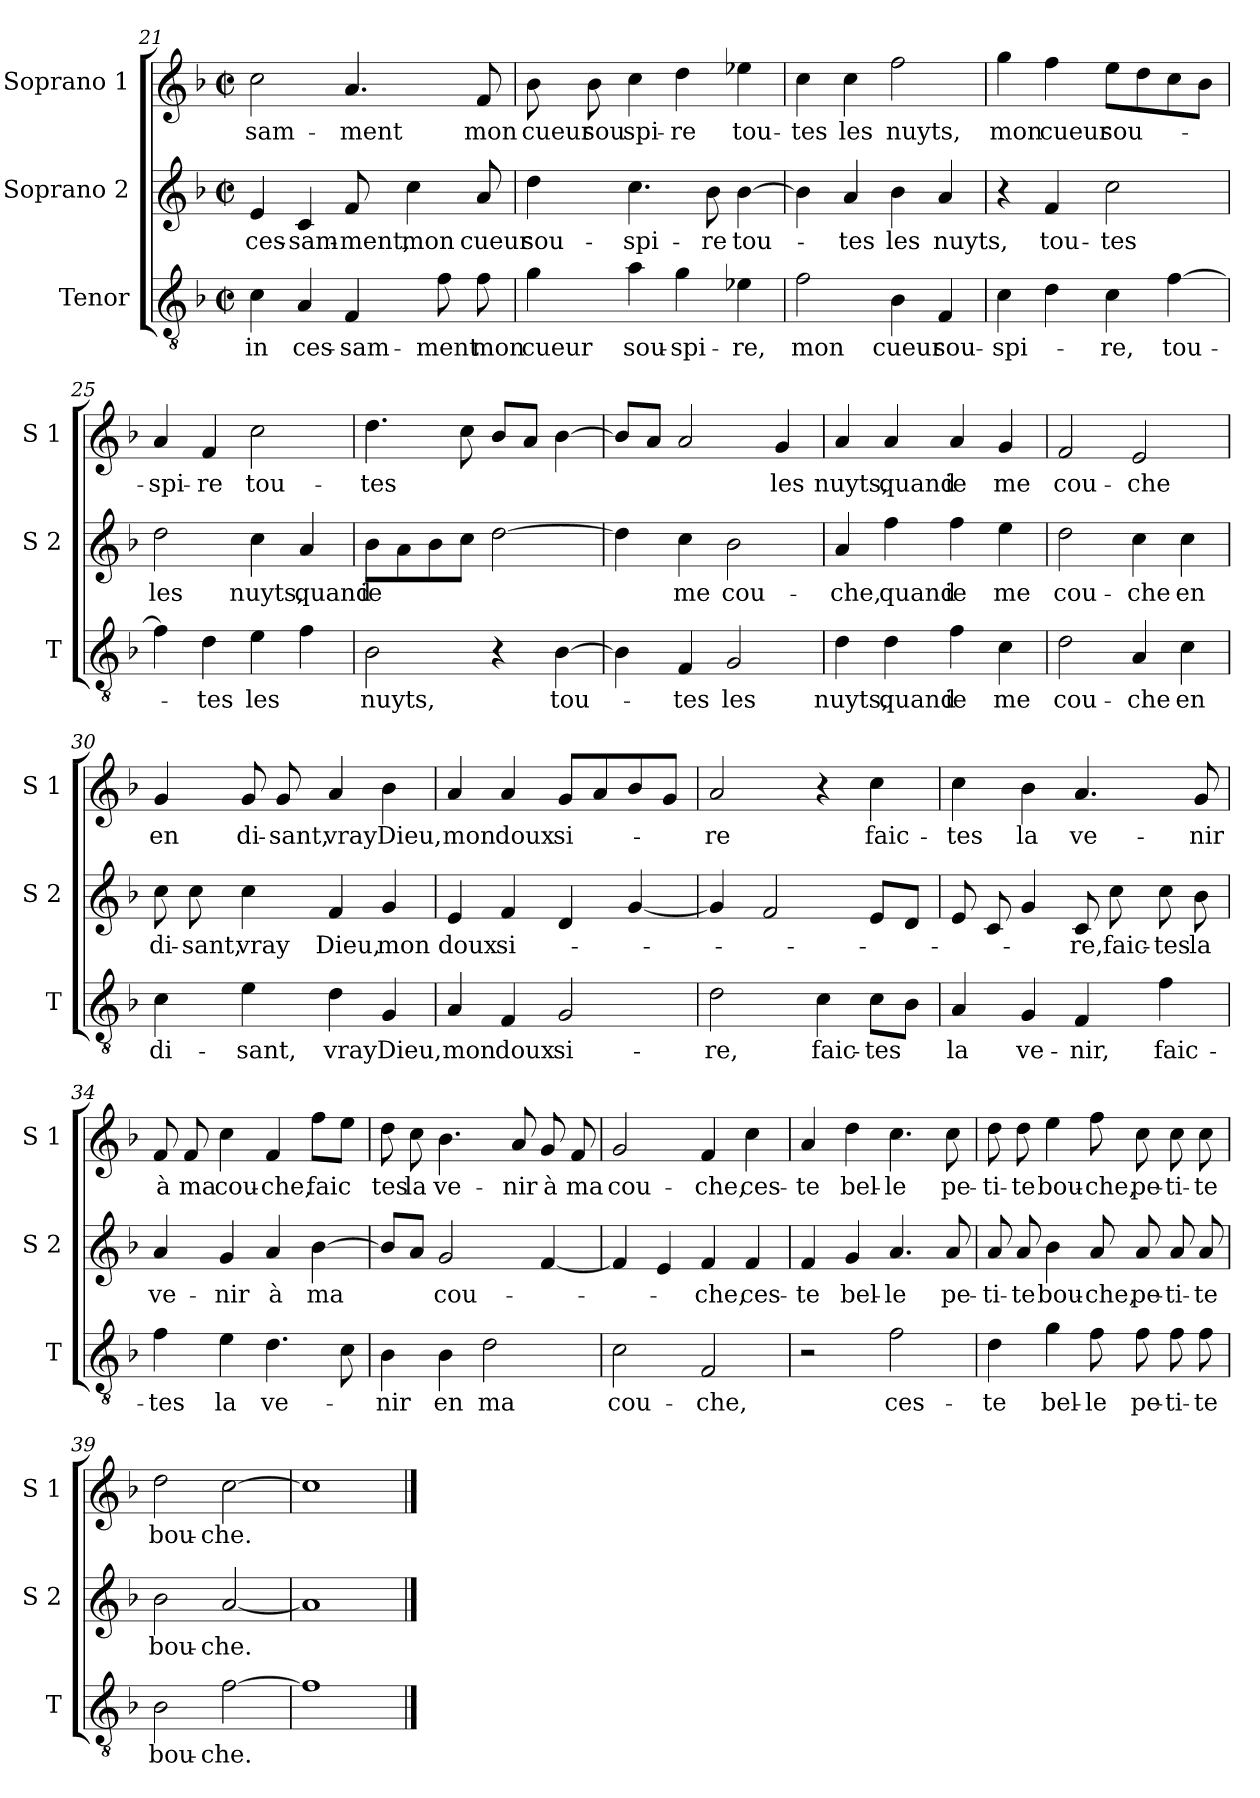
**kern	**text	**kern	**text	**kern	**text
*part3	*part3	*part2	*part2	*part1	*part1
*staff3	*staff3	*staff2	*staff2	*staff1	*staff1
*I"Tenor	*	*I"Soprano 2	*	*I"Soprano 1	*
*I'T	*	*I'S 2	*	*I'S 1	*
!!LO:LB:g=z
*clefGv2	*	*clefG2	*	*clefG2	*
*k[b-]	*	*k[b-]	*	*k[b-]	*
*F:	*	*F:	*	*F:	*
*M2/2	*	*M2/2	*	*M2/2	*
*met(c|)	*	*met(c|)	*	*met(c|)	*
=21	=21	=21	=21	=21	=21
!	!LO:LY:b	!	!LO:LY:b	!	!LO:LY:b
4c\	in	4e/	-ces-	2cc\	-sam-
!	!LO:LY:b	!	!LO:LY:b	!	!
4A/	ces-	4c/	-sam-	.	.
!	!LO:LY:b	!	!LO:LY:b	!	!LO:LY:b
4F/	-sam-	8f/	-ment,	4.a/	-ment
!	!	!	!LO:LY:b	!	!
.	.	4cc\	mon	.	.
!	!LO:LY:b	!	!	!	!
8f\	-ment	.	.	.	.
!	!LO:LY:b	!	!LO:LY:b	!	!LO:LY:b
8f\	mon	8a/	cueur	8f/	mon
=22	=22	=22	=22	=22	=22
!	!LO:LY:b	!	!LO:LY:b	!	!LO:LY:b
4g\	cueur	4dd\	sou-	8b-\	cueur
!	!	!	!	!	!LO:LY:b
.	.	.	.	8b-\	sou
!	!LO:LY:b	!	!LO:LY:b	!	!LO:LY:b
4a\	sou-	4.cc\	-spi-	4cc\	spi-
!	!LO:LY:b	!	!	!	!LO:LY:b
4g\	-spi-	.	.	4dd\	-re
!	!	!	!LO:LY:b	!	!
.	.	8b-\	-re	.	.
!	!LO:LY:b	!	!LO:LY:b	!	!LO:LY:b
4e-X\	-re,	[4b-\	tou-	4ee-X\	tou-
=23	=23	=23	=23	=23	=23
!	!LO:LY:b	!	!	!	!LO:LY:b
2f\	mon	4b-\]	.	4cc\	-tes
!	!	!	!LO:LY:b	!	!LO:LY:b
.	.	4a/	-tes	4cc\	les
!	!LO:LY:b	!	!LO:LY:b	!	!LO:LY:b
4B-\	cueur	4b-\	les	2ff\	nuyts,
!	!LO:LY:b	!	!LO:LY:b	!	!
4F/	sou-	4a/	nuyts,	.	.
=24	=24	=24	=24	=24	=24
!	!LO:LY:b	!	!	!	!LO:LY:b
4c\	-spi-	4r	.	4gg\	mon
!	!	!	!LO:LY:b	!	!LO:LY:b
4d\	.	4f/	tou-	4ff\	cueur
!	!LO:LY:b	!	!LO:LY:b	!	!LO:LY:b
4c\	-re,	2cc\	-tes	8ee\L	sou-
.	.	.	.	8dd\	.
!	!LO:LY:b	!	!	!	!
[4f\	tou-	.	.	8cc\	.
.	.	.	.	8b-\J	.
!!LO:LB:g=z
=25	=25	=25	=25	=25	=25
!	!	!	!LO:LY:b	!	!LO:LY:b
4f\]	.	2dd\	les	4a/	-spi-
!	!LO:LY:b	!	!	!	!LO:LY:b
4d\	-tes	.	.	4f/	-re
!	!LO:LY:b	!	!LO:LY:b	!	!LO:LY:b
4e\	les	4cc\	nuyts,	2cc\	tou-
!	!	!	!LO:LY:b	!	!
4f\	.	4a/	quand	.	.
=26	=26	=26	=26	=26	=26
!	!LO:LY:b	!	!LO:LY:b	!	!LO:LY:b
2B-\	nuyts,	8b-\L	ie	4.dd\	-tes
.	.	8a\	.	.	.
.	.	8b-\	.	.	.
.	.	8cc\J	.	8cc\	.
4r	.	[2dd\	.	8b-/L	.
.	.	.	.	8a/J	.
!	!LO:LY:b	!	!	!	!
[4B-\	tou-	.	.	[4b-\	.
=27	=27	=27	=27	=27	=27
4B-\]	.	4dd\]	.	8b-/L]	.
.	.	.	.	8a/J	.
!	!LO:LY:b	!	!LO:LY:b	!	!
4F/	-tes	4cc\	me	2a/	.
!	!LO:LY:b	!	!LO:LY:b	!	!
2G/	les	2b-\	cou-	.	.
!	!	!	!	!	!LO:LY:b
.	.	.	.	4g/	les
=28	=28	=28	=28	=28	=28
!	!LO:LY:b	!	!LO:LY:b	!	!LO:LY:b
4d\	nuyts,	4a/	-che,	4a/	nuyts,
!	!LO:LY:b	!	!LO:LY:b	!	!LO:LY:b
4d\	quand	4ff\	quand	4a/	quand
!	!LO:LY:b	!	!LO:LY:b	!	!LO:LY:b
4f\	ie	4ff\	ie	4a/	ie
!	!LO:LY:b	!	!LO:LY:b	!	!LO:LY:b
4c\	me	4ee\	me	4g/	me
!!LO:PB:g=z
=29	=29	=29	=29	=29	=29
!	!LO:LY:b	!	!LO:LY:b	!	!LO:LY:b
2d\	cou-	2dd\	cou-	2f/	cou-
!	!LO:LY:b	!	!LO:LY:b	!	!LO:LY:b
4A/	-che	4cc\	-che	2e/	-che
!	!LO:LY:b	!	!LO:LY:b	!	!
4c\	en	4cc\	en	.	.
=30	=30	=30	=30	=30	=30
!	!LO:LY:b	!	!LO:LY:b	!	!LO:LY:b
4c\	di-	8cc\	di-	4g/	en
!	!	!	!LO:LY:b	!	!
.	.	8cc\	-sant,	.	.
!	!LO:LY:b	!	!LO:LY:b	!	!LO:LY:b
4e\	-sant,	4cc\	vray	8g/	di-
!	!	!	!	!	!LO:LY:b
.	.	.	.	8g/	-sant,
!	!LO:LY:b	!	!LO:LY:b	!	!LO:LY:b
4d\	vray	4f/	Dieu,	4a/	vray
!	!LO:LY:b	!	!LO:LY:b	!	!LO:LY:b
4G/	Dieu,	4g/	mon	4b-\	Dieu,
=31	=31	=31	=31	=31	=31
!	!LO:LY:b	!	!LO:LY:b	!	!LO:LY:b
4A/	mon	4e/	doux	4a/	mon
!	!LO:LY:b	!	!LO:LY:b	!	!LO:LY:b
4F/	doux	4f/	si-	4a/	doux
!	!LO:LY:b	!	!	!	!LO:LY:b
2G/	si-	4d/	.	8g/L	si-
.	.	.	.	8a/	.
.	.	[4g/	.	8b-/	.
.	.	.	.	8g/J	.
=32	=32	=32	=32	=32	=32
!	!LO:LY:b	!	!	!	!LO:LY:b
2d\	-re,	4g/]	.	2a/	-re
.	.	2f/	.	.	.
!	!LO:LY:b	!	!	!	!
4c\	faic-	.	.	4r	.
!	!LO:LY:b	!	!	!	!LO:LY:b
8c\L	-tes	8e/L	.	4cc\	faic-
8B-\J	.	8d/J	.	.	.
!!LO:LB:g=z
=33	=33	=33	=33	=33	=33
!	!LO:LY:b	!	!	!	!LO:LY:b
4A/	la	8e/	.	4cc\	-tes
.	.	8c/	.	.	.
!	!LO:LY:b	!	!	!	!LO:LY:b
4G/	ve-	4g/	.	4b-\	la
!	!LO:LY:b	!	!LO:LY:b	!	!LO:LY:b
4F/	-nir,	8c/	-re,	4.a/	ve-
!	!	!	!LO:LY:b	!	!
.	.	8cc\	faic-	.	.
!	!LO:LY:b	!	!LO:LY:b	!	!
4f\	faic-	8cc\	-tes	.	.
!	!	!	!LO:LY:b	!	!LO:LY:b
.	.	8b-\	la	8g/	-nir
=34	=34	=34	=34	=34	=34
!	!LO:LY:b	!	!LO:LY:b	!	!LO:LY:b
4f\	-tes	4a/	ve-	8f/	à
!	!	!	!	!	!LO:LY:b
.	.	.	.	8f/	ma
!	!LO:LY:b	!	!LO:LY:b	!	!LO:LY:b
4e\	la	4g/	-nir	4cc\	cou-
!	!LO:LY:b	!	!LO:LY:b	!	!LO:LY:b
4.d\	ve-	4a/	à	4f/	-che,
!	!	!	!LO:LY:b	!	!LO:LY:b
.	.	[4b-\	ma	8ff\L	faic
8c\	.	.	.	8ee\J	.
=35	=35	=35	=35	=35	=35
!	!LO:LY:b	!	!	!	!LO:LY:b
4B-\	-nir	8b-/L]	.	8dd\	tes
!	!	!	!	!	!LO:LY:b
.	.	8a/J	.	8cc\	la
!	!LO:LY:b	!	!LO:LY:b	!	!LO:LY:b
4B-\	en	2g/	cou-	4.b-\	ve-
!	!LO:LY:b	!	!	!	!
2d\	ma	.	.	.	.
!	!	!	!	!	!LO:LY:b
.	.	.	.	8a/	-nir
!	!	!	!	!	!LO:LY:b
.	.	[4f/	.	8g/	à
!	!	!	!	!	!LO:LY:b
.	.	.	.	8f/	ma
=36	=36	=36	=36	=36	=36
!	!LO:LY:b	!	!	!	!LO:LY:b
2c\	cou-	4f/]	.	2g/	cou-
.	.	4e/	.	.	.
!	!LO:LY:b	!	!LO:LY:b	!	!LO:LY:b
2F/	-che,	4f/	-che,	4f/	-che,
!	!	!	!LO:LY:b	!	!LO:LY:b
.	.	4f/	ces-	4cc\	ces-
!!LO:LB:g=z
=37	=37	=37	=37	=37	=37
!	!	!	!LO:LY:b	!	!LO:LY:b
2r	.	4f/	-te	4a/	-te
!	!	!	!LO:LY:b	!	!LO:LY:b
.	.	4g/	bel-	4dd\	bel-
!	!LO:LY:b	!	!LO:LY:b	!	!LO:LY:b
2f\	ces-	4.a/	-le	4.cc\	-le
!	!	!	!LO:LY:b	!	!LO:LY:b
.	.	8a/	pe-	8cc\	pe-
=38	=38	=38	=38	=38	=38
!	!LO:LY:b	!	!LO:LY:b	!	!LO:LY:b
4d\	-te	8a/	-ti-	8dd\	-ti-
!	!	!	!LO:LY:b	!	!LO:LY:b
.	.	8a/	-te	8dd\	-te
!	!LO:LY:b	!	!LO:LY:b	!	!LO:LY:b
4g\	bel-	4b-\	bou-	4ee\	bou-
!	!LO:LY:b	!	!LO:LY:b	!	!LO:LY:b
8f\	-le	8a/	-che,	8ff\	-che,
!	!LO:LY:b	!	!LO:LY:b	!	!LO:LY:b
8f\	pe-	8a/	pe-	8cc\	pe-
!	!LO:LY:b	!	!LO:LY:b	!	!LO:LY:b
8f\	-ti-	8a/	-ti-	8cc\	-ti-
!	!LO:LY:b	!	!LO:LY:b	!	!LO:LY:b
8f\	-te	8a/	-te	8cc\	-te
=39	=39	=39	=39	=39	=39
!	!LO:LY:b	!	!LO:LY:b	!	!LO:LY:b
2B-\	bou-	2b-\	bou-	2dd\	bou-
!	!LO:LY:b	!	!LO:LY:b	!	!LO:LY:b
[2f\	-che.	[2a/	-che.	[2cc\	-che.
=40	=40	=40	=40	=40	=40
1f]	.	1a]	.	1cc]	.
==	==	==	==	==	==
*-	*-	*-	*-	*-	*-
